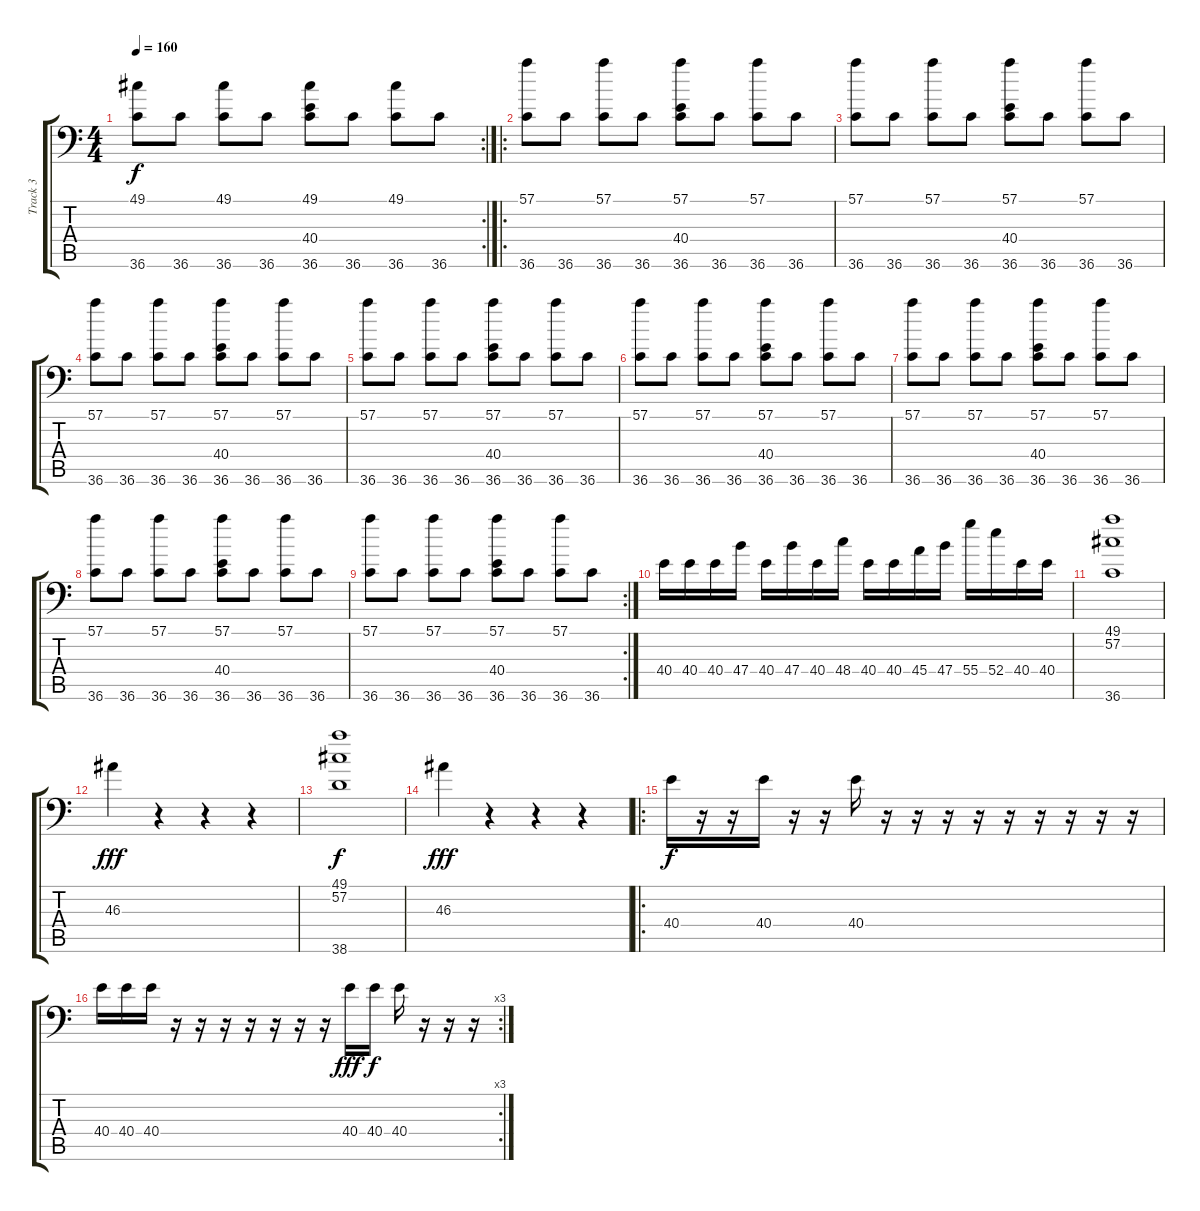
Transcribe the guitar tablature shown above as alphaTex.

\track ("Track 3" "Track 3") {instrument acousticgrandpiano}
\staff {score tabs}
\tuning (C-1 C-1 C-1 C-1 C-1 C-1) {hide}
\rc 2
\ts (4 4)
\tempo 160
\clef f4
\ks c
(49.1 36.6).8{dy f} 36.6.8 (49.1 36.6).8 36.6.8 (49.1 40.4 36.6).8 36.6.8 (49.1 36.6).8 36.6.8 |
\ro
(57.1 36.6).8 36.6.8 (57.1 36.6).8 36.6.8 (57.1 40.4 36.6).8 36.6.8 (57.1 36.6).8 36.6.8 |
(57.1 36.6).8 36.6.8 (57.1 36.6).8 36.6.8 (57.1 40.4 36.6).8 36.6.8 (57.1 36.6).8 36.6.8 |
(57.1 36.6).8 36.6.8 (57.1 36.6).8 36.6.8 (57.1 40.4 36.6).8 36.6.8 (57.1 36.6).8 36.6.8 |
(57.1 36.6).8 36.6.8 (57.1 36.6).8 36.6.8 (57.1 40.4 36.6).8 36.6.8 (57.1 36.6).8 36.6.8 |
(57.1 36.6).8 36.6.8 (57.1 36.6).8 36.6.8 (57.1 40.4 36.6).8 36.6.8 (57.1 36.6).8 36.6.8 |
(57.1 36.6).8 36.6.8 (57.1 36.6).8 36.6.8 (57.1 40.4 36.6).8 36.6.8 (57.1 36.6).8 36.6.8 |
(57.1 36.6).8 36.6.8 (57.1 36.6).8 36.6.8 (57.1 40.4 36.6).8 36.6.8 (57.1 36.6).8 36.6.8 |
\rc 2
(57.1 36.6).8 36.6.8 (57.1 36.6).8 36.6.8 (57.1 40.4 36.6).8 36.6.8 (57.1 36.6).8 36.6.8 |
40.4.16 40.4.16 40.4.16 47.4.16 40.4.16 47.4.16 40.4.16 48.4.16 40.4.16 40.4.16 45.4.16 47.4.16 55.4.16 52.4.16 40.4.16 40.4.16 |
(49.1 57.2 36.6).1 |
46.3.4{dy fff} r.4 r.4 r.4 |
(49.1 57.2 38.6).1{dy f} |
46.3.4{dy fff} r.4 r.4 r.4 |
\ro
40.4.16{dy f} r.16 r.16 40.4.16 r.16 r.16 40.4.16 r.16 r.16 r.16 r.16 r.16 r.16 r.16 r.16 r.16 |
\rc 3
40.4.16 40.4.16 40.4.16 r.16 r.16 r.16 r.16 r.16 r.16 r.16 40.4.16{dy fff} 40.4.16{dy f} 40.4.16 r.16 r.16 r.16
